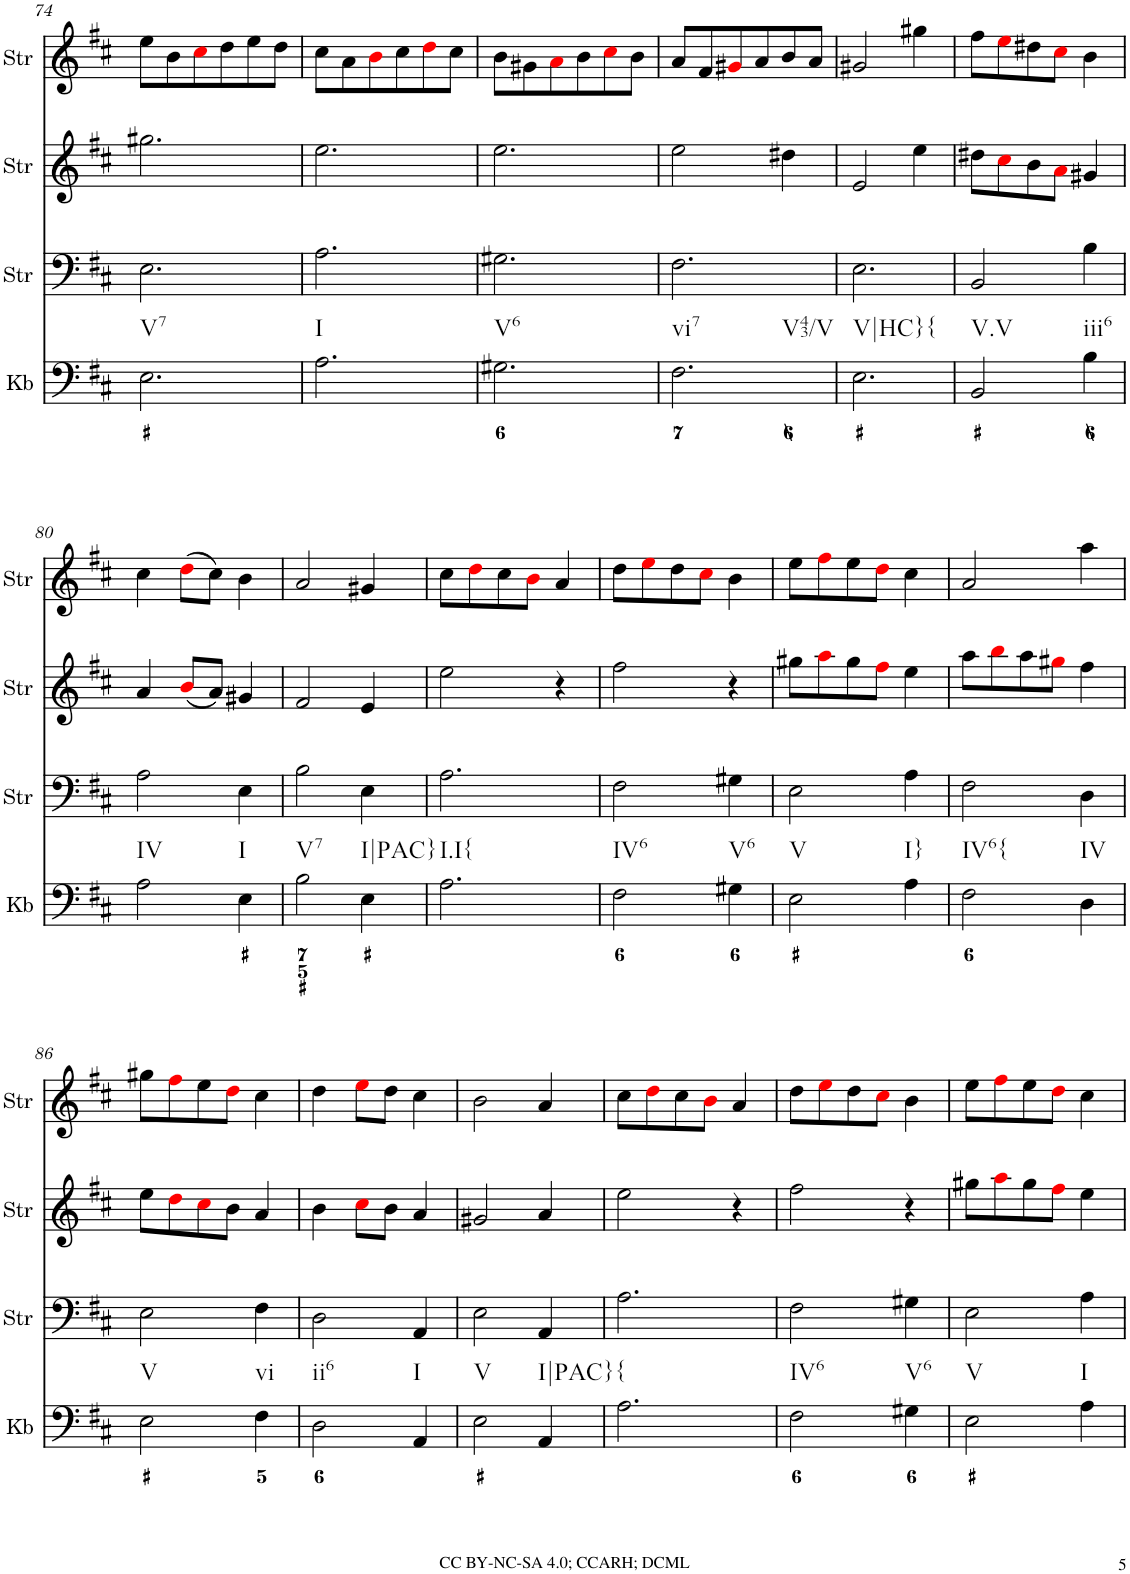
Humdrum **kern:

**kern	**kern	**kern	**kern
*part4	*part3	*part2	*part1
*staff4	*staff3	*staff2	*staff1
*I"Keyboard	*I"StringInstrument	*I"StringInstrument	*I"StringInstrument
*I'Kb	*I'Str	*I'Str	*I'Str
!!LO:PB:g=z
*clefF4	*clefF4	*clefG2	*clefG2
*k[f#c#]	*k[f#c#]	*k[f#c#]	*k[f#c#]
*M3/4	*M3/4	*M3/4	*M3/4
=74	=74	=74	=74
!LO:TX:b:t=V7	!	!	!
2.E\	2.E\	2.gg#X\	8ee\L
.	.	.	8b\
.	.	.	8cc#i\
.	.	.	8dd\
.	.	.	8ee\
.	.	.	8dd\J
=75	=75	=75	=75
!LO:TX:b:t=I	!	!	!
2.A\	2.A\	2.ee\	8cc#\L
.	.	.	8a\
.	.	.	8bi\
.	.	.	8cc#\
.	.	.	8ddi\
.	.	.	8cc#\J
=76	=76	=76	=76
!LO:TX:b:t=V6	!	!	!
2.G#X\	2.G#X\	2.ee\	8b\L
.	.	.	8g#X\
.	.	.	8ai\
.	.	.	8b\
.	.	.	8cc#i\
.	.	.	8b\J
=77	=77	=77	=77
!LO:TX:b:t=vi7	!	!	!
!LO:TX:b:t=V43/V	!	!	!
2.F#\	2.F#\	2ee\	8a/L
.	.	.	8f#/
.	.	.	8g#Xi/
.	.	.	8a/
.	.	4dd#X\	8b/
.	.	.	8a/J
=78	=78	=78	=78
!LO:TX:b:t=V|HC}{	!	!	!
2.E\	2.E\	2e/	2g#X/
.	.	4ee\	4gg#X\
=79	=79	=79	=79
!LO:TX:b:t=V.V	!	!	!
2BB/	2BB/	8dd#X\L	8ff#\L
.	.	8cc#i\	8eei\
.	.	8b\	8dd#X\
.	.	8ai\J	8cc#i\J
!LO:TX:b:t=iii6	!	!	!
4B\	4B\	4g#X/	4b\
!!LO:LB:g=z
=80	=80	=80	=80
!LO:TX:b:t=IV	!	!	!
2A\	2A\	4a/	4cc#\
.	.	(8bi/L	(8ddi\L
.	.	8a/J)	8cc#\J)
!LO:TX:b:t=I	!	!	!
4E\	4E\	4g#X/	4b\
=81	=81	=81	=81
!LO:TX:b:t=V7	!	!	!
2B\	2B\	2f#/	2a/
!LO:TX:b:t=I|PAC}	!	!	!
4E\	4E\	4e/	4g#X/
=82	=82	=82	=82
!LO:TX:b:t=I.I{	!	!	!
2.A\	2.A\	2ee\	8cc#\L
.	.	.	8ddi\
.	.	.	8cc#\
.	.	.	8bi\J
.	.	4r	4a/
=83	=83	=83	=83
!LO:TX:b:t=IV6	!	!	!
2F#\	2F#\	2ff#\	8dd\L
.	.	.	8eei\
.	.	.	8dd\
.	.	.	8cc#i\J
!LO:TX:b:t=V6	!	!	!
4G#X\	4G#X\	4r	4b\
=84	=84	=84	=84
!LO:TX:b:t=V	!	!	!
2E\	2E\	8gg#X\L	8ee\L
.	.	8aai\	8ff#i\
.	.	8gg#\	8ee\
.	.	8ff#i\J	8ddi\J
!LO:TX:b:t=I}	!	!	!
4A\	4A\	4ee\	4cc#\
=85	=85	=85	=85
!LO:TX:b:t=IV6{	!	!	!
2F#\	2F#\	8aa\L	2a/
.	.	8bbi\	.
.	.	8aa\	.
.	.	8gg#Xi\J	.
!LO:TX:b:t=IV	!	!	!
4D\	4D\	4ff#\	4aa\
!!LO:LB:g=z
=86	=86	=86	=86
!LO:TX:b:t=V	!	!	!
2E\	2E\	8ee\L	8gg#X\L
.	.	8ddi\	8ff#i\
.	.	8cc#i\	8ee\
.	.	8b\J	8ddi\J
!LO:TX:b:t=vi	!	!	!
4F#\	4F#\	4a/	4cc#\
=87	=87	=87	=87
!LO:TX:b:t=ii6	!	!	!
2D\	2D\	4b\	4dd\
.	.	8cc#i\L	8eei\L
.	.	8b\J	8dd\J
!LO:TX:b:t=I	!	!	!
4AA/	4AA/	4a/	4cc#\
=88	=88	=88	=88
!LO:TX:b:t=V	!	!	!
2E\	2E\	2g#X/	2b\
!LO:TX:b:t=I|PAC}	!	!	!
4AA/	4AA/	4a/	4a/
=89	=89	=89	=89
!LO:TX:b:t={	!	!	!
2.A\	2.A\	2ee\	8cc#\L
.	.	.	8ddi\
.	.	.	8cc#\
.	.	.	8bi\J
.	.	4r	4a/
=90	=90	=90	=90
!LO:TX:b:t=IV6	!	!	!
2F#\	2F#\	2ff#\	8dd\L
.	.	.	8eei\
.	.	.	8dd\
.	.	.	8cc#i\J
!LO:TX:b:t=V6	!	!	!
4G#X\	4G#X\	4r	4b\
=91	=91	=91	=91
!LO:TX:b:t=V	!	!	!
2E\	2E\	8gg#X\L	8ee\L
.	.	8aai\	8ff#i\
.	.	8gg#\	8ee\
.	.	8ff#i\J	8ddi\J
!LO:TX:b:t=I	!	!	!
4A\	4A\	4ee\	4cc#\
=	=	=	=
*-	*-	*-	*-
